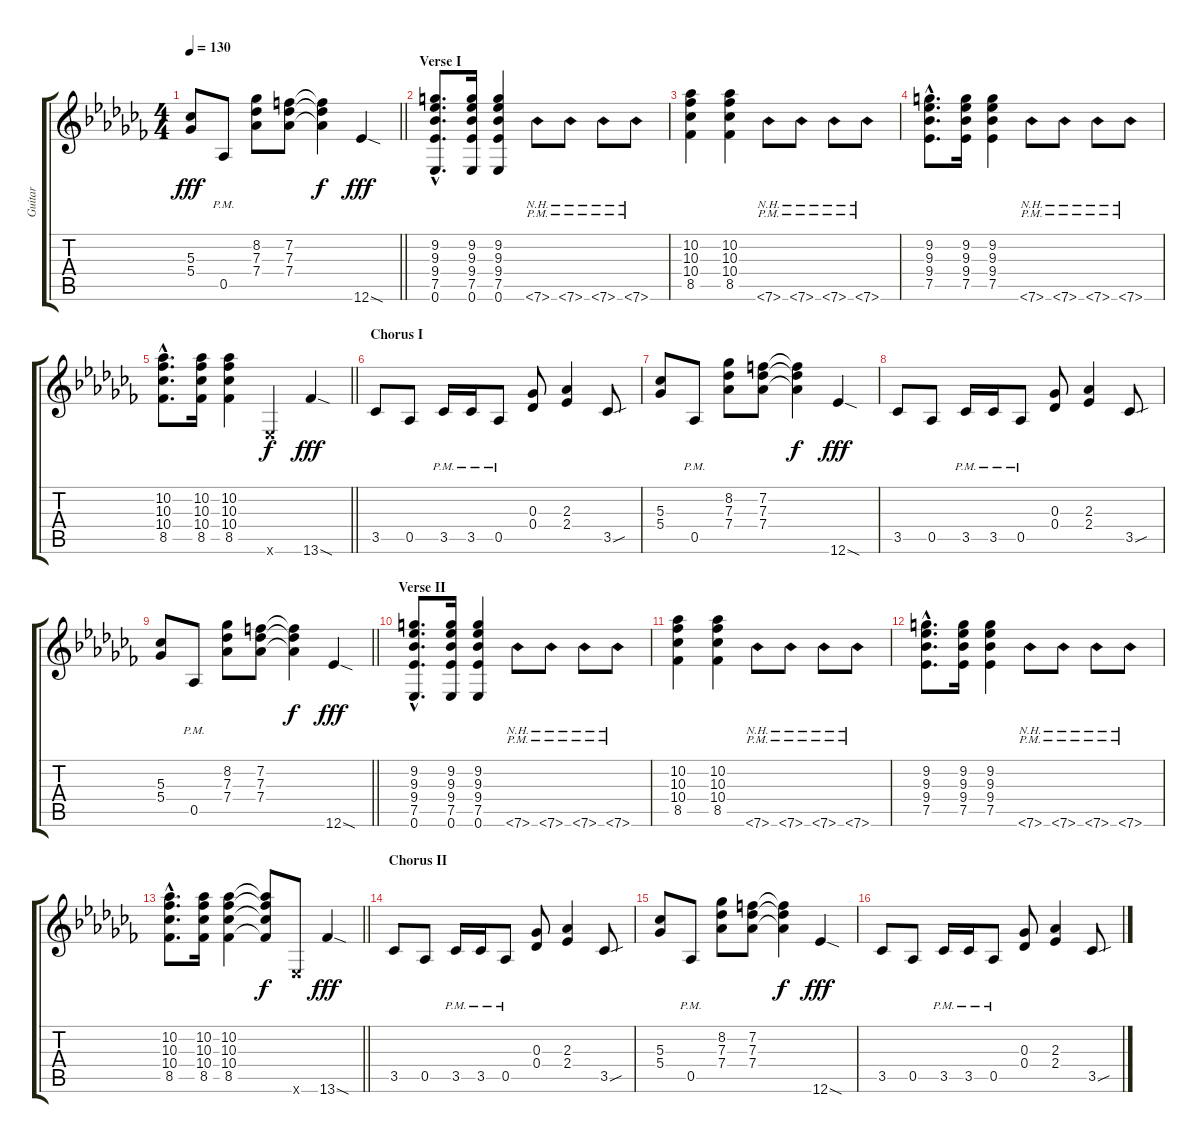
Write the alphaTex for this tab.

\track ("Guitar" "Guitar") {instrument distortionguitar}
\staff {score tabs}
\tuning (Eb4 Bb3 Gb3 Db3 Ab2 Eb2) {hide}
\ts (4 4)
\tempo 130
\clef g2
\barLineRight lightlight
\ks cb
(5.3 5.4).8{dy fff} 0.5{pm}.8 (8.2 7.3 7.4).8 (7.2 7.3 7.4).8 (7.2{t} 7.3{t} 7.4{t}).4{dy f} 12.6{sod}.4{dy fff} |
\section ("" "Verse I")
(9.2{hac} 9.3{hac} 9.4{hac} 7.5{hac} 0.6{hac}).8{d} (9.2 9.3 9.4 7.5 0.6).16 (9.2 9.3 9.4 7.5 0.6).4 7.6{nh pm}.8 7.6{nh pm}.8 7.6{nh pm}.8 7.6{nh pm}.8 |
(10.2 10.3 10.4 8.5).4 (10.2 10.3 10.4 8.5).4 7.6{nh pm}.8 7.6{nh pm}.8 7.6{nh pm}.8 7.6{nh pm}.8 |
(9.2{hac} 9.3{hac} 9.4{hac} 7.5{hac}).8{d} (9.2 9.3 9.4 7.5).16 (9.2 9.3 9.4 7.5).4 7.6{nh pm}.8 7.6{nh pm}.8 7.6{nh pm}.8 7.6{nh pm}.8 |
\barLineRight lightlight
(10.2{hac} 10.3{hac} 10.4{hac} 8.5{hac}).8{d} (10.2 10.3 10.4 8.5).16 (10.2 10.3 10.4 8.5).4 0.6{x}.4{dy f} 13.6{sod}.4{dy fff} |
\section ("" "Chorus I")
3.5.8 0.5.8 3.5{pm}.16 3.5{pm}.16 0.5{pm}.8 (0.3 0.4).8 (2.3 2.4).4 3.5{sou}.8 |
(5.3 5.4).8 0.5{pm}.8 (8.2 7.3 7.4).8 (7.2 7.3 7.4).8 (7.2{t} 7.3{t} 7.4{t}).4{dy f} 12.6{sod}.4{dy fff} |
3.5.8 0.5.8 3.5{pm}.16 3.5{pm}.16 0.5{pm}.8 (0.3 0.4).8 (2.3 2.4).4 3.5{sou}.8 |
\barLineRight lightlight
(5.3 5.4).8 0.5{pm}.8 (8.2 7.3 7.4).8 (7.2 7.3 7.4).8 (7.2{t} 7.3{t} 7.4{t}).4{dy f} 12.6{sod}.4{dy fff} |
\section ("" "Verse II")
(9.2{hac} 9.3{hac} 9.4{hac} 7.5{hac} 0.6{hac}).8{d} (9.2 9.3 9.4 7.5 0.6).16 (9.2 9.3 9.4 7.5 0.6).4 7.6{nh pm}.8 7.6{nh pm}.8 7.6{nh pm}.8 7.6{nh pm}.8 |
(10.2 10.3 10.4 8.5).4 (10.2 10.3 10.4 8.5).4 7.6{nh pm}.8 7.6{nh pm}.8 7.6{nh pm}.8 7.6{nh pm}.8 |
(9.2{hac} 9.3{hac} 9.4{hac} 7.5{hac}).8{d} (9.2 9.3 9.4 7.5).16 (9.2 9.3 9.4 7.5).4 7.6{nh pm}.8 7.6{nh pm}.8 7.6{nh pm}.8 7.6{nh pm}.8 |
\barLineRight lightlight
(10.2{hac} 10.3{hac} 10.4{hac} 8.5{hac}).8{d} (10.2 10.3 10.4 8.5).16 (10.2 10.3 10.4 8.5).4 (10.2{t} 10.3{t} 10.4{t} 8.5{t}).8{dy f} 0.6{x}.8 13.6{sod}.4{dy fff} |
\section ("" "Chorus II")
3.5.8 0.5.8 3.5{pm}.16 3.5{pm}.16 0.5{pm}.8 (0.3 0.4).8 (2.3 2.4).4 3.5{sou}.8 |
(5.3 5.4).8 0.5{pm}.8 (8.2 7.3 7.4).8 (7.2 7.3 7.4).8 (7.2{t} 7.3{t} 7.4{t}).4{dy f} 12.6{sod}.4{dy fff} |
3.5.8 0.5.8 3.5{pm}.16 3.5{pm}.16 0.5{pm}.8 (0.3 0.4).8 (2.3 2.4).4 3.5{sou}.8
